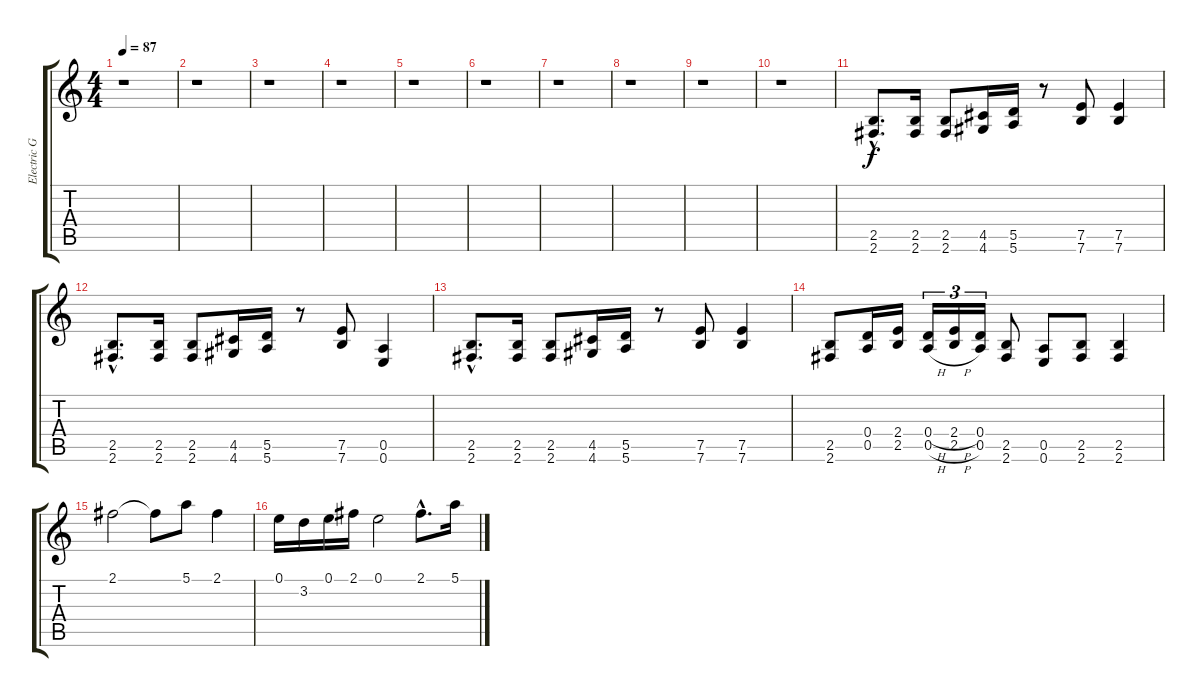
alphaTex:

\track ("Electric Guitar" "Electric G") {instrument overdrivenguitar}
\staff {score tabs}
\tuning (E4 B3 G3 D3 A2 E2) {hide}
\ts (4 4)
\tempo 87
\clef g2
\ks c
r.1{dy f} |
r.1 |
r.1 |
r.1 |
r.1 |
r.1 |
r.1 |
r.1 |
r.1 |
r.1 |
(2.5{hac} 2.6{hac}).8{d} (2.5 2.6).16 (2.5 2.6).8 (4.5 4.6).16 (5.5 5.6).16 r.8 (7.5 7.6).8 (7.5 7.6).4 |
(2.5{hac} 2.6{hac}).8{d} (2.5 2.6).16 (2.5 2.6).8 (4.5 4.6).16 (5.5 5.6).16 r.8 (7.5 7.6).8 (0.5 0.6).4 |
(2.5{hac} 2.6{hac}).8{d} (2.5 2.6).16 (2.5 2.6).8 (4.5 4.6).16 (5.5 5.6).16 r.8 (7.5 7.6).8 (7.5 7.6).4 |
(2.5 2.6).8 (0.4 0.5).16 (2.4 2.5).16 (0.4{h} 0.5{h}).16{tu (3 2)} (2.4{h} 2.5{h}).16{tu (3 2)} (0.4 0.5).16{tu (3 2)} (2.5 2.6).8 (0.5 0.6).8 (2.5 2.6).8 (2.5 2.6).4 |
2.1.2 2.1{t}.8 5.1.8 2.1.4 |
0.1.16 3.2.16 0.1.16 2.1.16 0.1.2 2.1{hac}.8{d} 5.1.16
